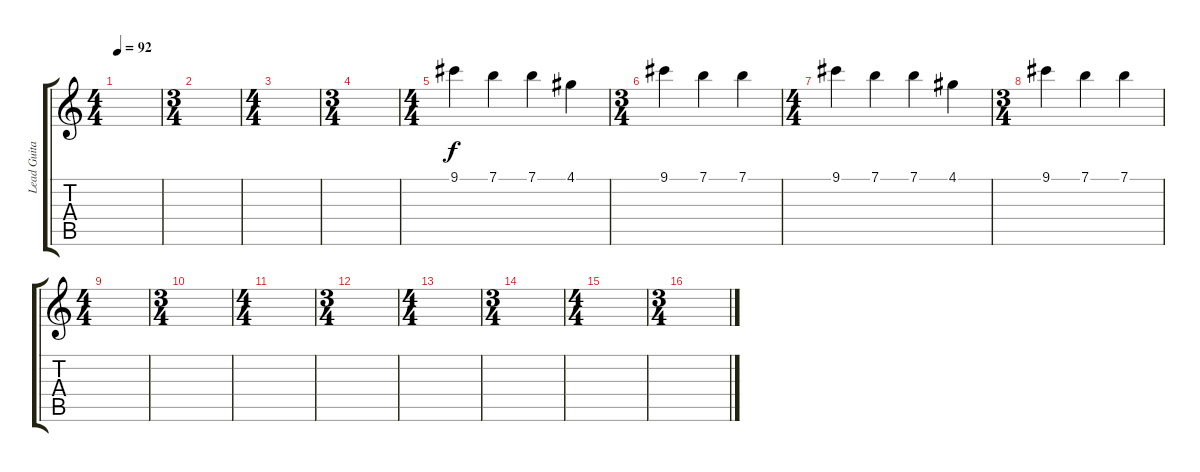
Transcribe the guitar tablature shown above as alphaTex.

\track ("Lead Guitar 2" "Lead Guita") {instrument electricguitarjazz}
\staff {score tabs}
\tuning (E4 B3 G3 D3 A2 E2) {hide}
\ts (4 4)
\tempo 92
\clef g2
\ks c
|
\ts (3 4)
|
\ts (4 4)
|
\ts (3 4)
|
\ts (4 4)
9.1.4 7.1.4 7.1.4 4.1.4 |
\ts (3 4)
9.1.4 7.1.4 7.1.4 |
\ts (4 4)
9.1.4 7.1.4 7.1.4 4.1.4 |
\ts (3 4)
9.1.4 7.1.4 7.1.4 |
\ts (4 4)
|
\ts (3 4)
|
\ts (4 4)
|
\ts (3 4)
|
\ts (4 4)
|
\ts (3 4)
|
\ts (4 4)
|
\ts (3 4)
